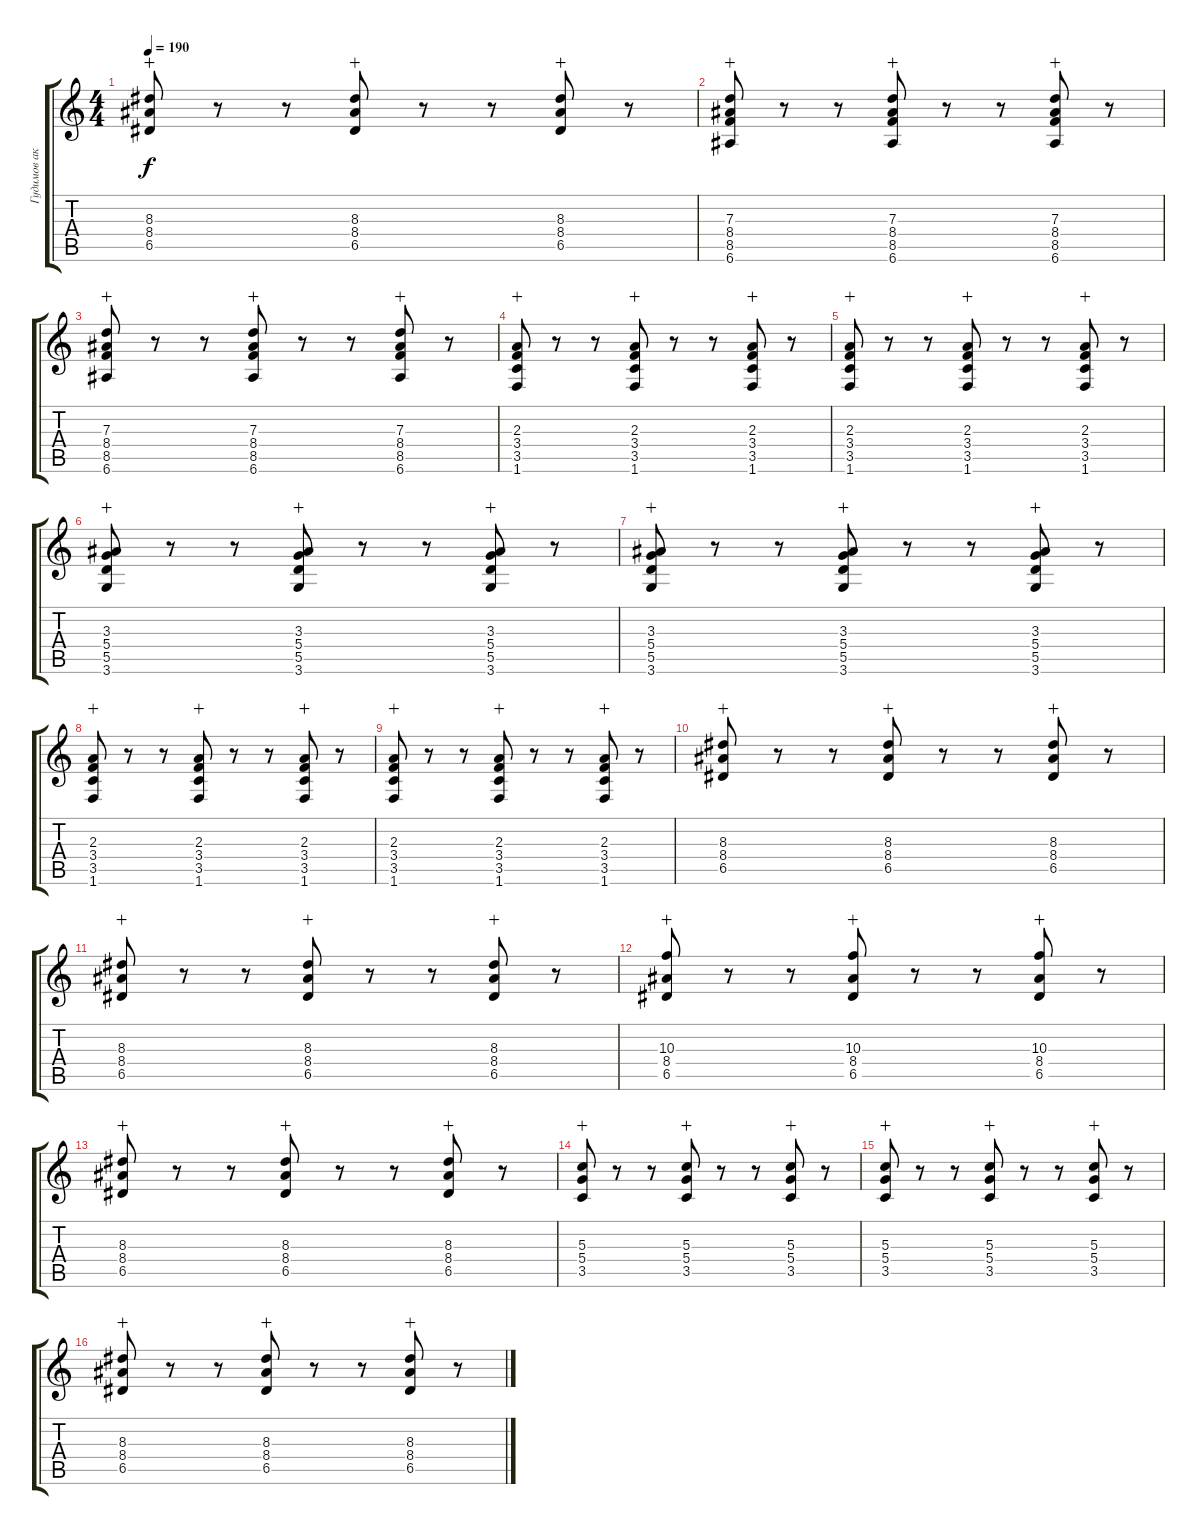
\track ("Гудимов акустика" "Гудимов ак") {instrument acousticguitarsteel}
\staff {score tabs}
\tuning (E4 B3 G3 D3 A2 E2) {hide}
\ts (4 4)
\tempo 190
\clef g2
\ks c
(8.3 8.4 6.5).8{dy f wahc} r.8 r.8 (8.3 8.4 6.5).8{wahc} r.8 r.8 (8.3 8.4 6.5).8{wahc} r.8 |
(7.3 8.4 8.5 6.6).8{wahc} r.8 r.8 (7.3 8.4 8.5 6.6).8{wahc} r.8 r.8 (7.3 8.4 8.5 6.6).8{wahc} r.8 |
(7.3 8.4 8.5 6.6).8{wahc} r.8 r.8 (7.3 8.4 8.5 6.6).8{wahc} r.8 r.8 (7.3 8.4 8.5 6.6).8{wahc} r.8 |
(2.3 3.4 3.5 1.6).8{wahc} r.8 r.8 (2.3 3.4 3.5 1.6).8{wahc} r.8 r.8 (2.3 3.4 3.5 1.6).8{wahc} r.8 |
(2.3 3.4 3.5 1.6).8{wahc} r.8 r.8 (2.3 3.4 3.5 1.6).8{wahc} r.8 r.8 (2.3 3.4 3.5 1.6).8{wahc} r.8 |
(3.3 5.4 5.5 3.6).8{wahc} r.8 r.8 (3.3 5.4 5.5 3.6).8{wahc} r.8 r.8 (3.3 5.4 5.5 3.6).8{wahc} r.8 |
(3.3 5.4 5.5 3.6).8{wahc} r.8 r.8 (3.3 5.4 5.5 3.6).8{wahc} r.8 r.8 (3.3 5.4 5.5 3.6).8{wahc} r.8 |
(2.3 3.4 3.5 1.6).8{wahc} r.8 r.8 (2.3 3.4 3.5 1.6).8{wahc} r.8 r.8 (2.3 3.4 3.5 1.6).8{wahc} r.8 |
(2.3 3.4 3.5 1.6).8{wahc} r.8 r.8 (2.3 3.4 3.5 1.6).8{wahc} r.8 r.8 (2.3 3.4 3.5 1.6).8{wahc} r.8 |
(8.3 8.4 6.5).8{wahc} r.8 r.8 (8.3 8.4 6.5).8{wahc} r.8 r.8 (8.3 8.4 6.5).8{wahc} r.8 |
(8.3 8.4 6.5).8{wahc} r.8 r.8 (8.3 8.4 6.5).8{wahc} r.8 r.8 (8.3 8.4 6.5).8{wahc} r.8 |
(10.3 8.4 6.5).8{wahc} r.8 r.8 (10.3 8.4 6.5).8{wahc} r.8 r.8 (10.3 8.4 6.5).8{wahc} r.8 |
(8.3 8.4 6.5).8{wahc} r.8 r.8 (8.3 8.4 6.5).8{wahc} r.8 r.8 (8.3 8.4 6.5).8{wahc} r.8 |
(5.3 5.4 3.5).8{wahc} r.8 r.8 (5.3 5.4 3.5).8{wahc} r.8 r.8 (5.3 5.4 3.5).8{wahc} r.8 |
(5.3 5.4 3.5).8{wahc} r.8 r.8 (5.3 5.4 3.5).8{wahc} r.8 r.8 (5.3 5.4 3.5).8{wahc} r.8 |
(8.3 8.4 6.5).8{wahc} r.8 r.8 (8.3 8.4 6.5).8{wahc} r.8 r.8 (8.3 8.4 6.5).8{wahc} r.8
